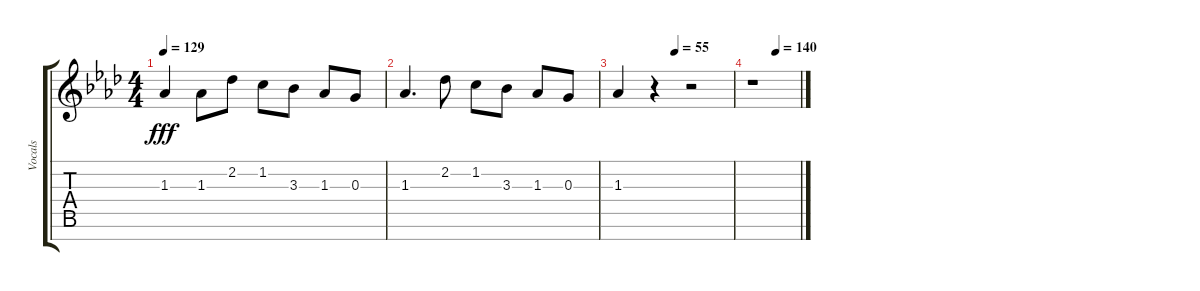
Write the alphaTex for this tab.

\track ("Vocals" "Vocals") {instrument voiceoohs}
\staff {score tabs}
\tuning (E5 B4 G4 D4 A3 E3 B2) {hide}
\ts (4 4)
\tempo 129
\clef g2
\ks ab
1.3.4{dy fff} 1.3.8 2.2.8 1.2.8 3.3.8 1.3.8 0.3.8 |
1.3.4{d} 2.2.8 1.2.8 3.3.8 1.3.8 0.3.8 |
\tempo (55 0.5)
1.3.4 r.4 r.2 |
\tempo (140 0.5)
r.1
